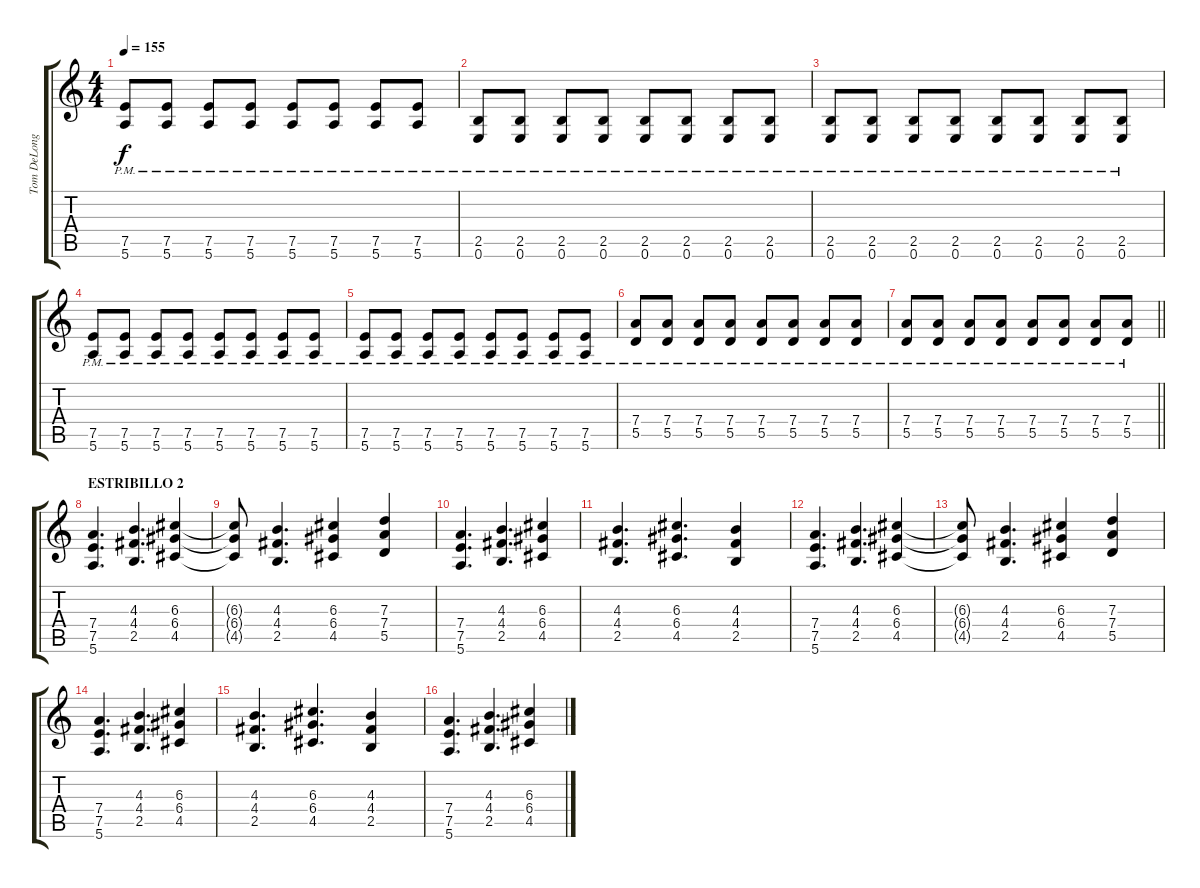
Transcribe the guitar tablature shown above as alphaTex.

\track ("Tom DeLonge (Guitarra)" "Tom DeLong") {instrument distortionguitar}
\staff {score tabs}
\tuning (E4 B3 G3 D3 A2 E2) {hide}
\ts (4 4)
\tempo 155
\clef g2
\ks c
(7.5{pm} 5.6{pm}).8{dy f} (7.5{pm} 5.6{pm}).8 (7.5{pm} 5.6{pm}).8 (7.5{pm} 5.6{pm}).8 (7.5{pm} 5.6{pm}).8 (7.5{pm} 5.6{pm}).8 (7.5{pm} 5.6{pm}).8 (7.5{pm} 5.6{pm}).8 |
(2.5{pm} 0.6{pm}).8 (2.5{pm} 0.6{pm}).8 (2.5{pm} 0.6{pm}).8 (2.5{pm} 0.6{pm}).8 (2.5{pm} 0.6{pm}).8 (2.5{pm} 0.6{pm}).8 (2.5{pm} 0.6{pm}).8 (2.5{pm} 0.6{pm}).8 |
(2.5{pm} 0.6{pm}).8 (2.5{pm} 0.6{pm}).8 (2.5{pm} 0.6{pm}).8 (2.5{pm} 0.6{pm}).8 (2.5{pm} 0.6{pm}).8 (2.5{pm} 0.6{pm}).8 (2.5{pm} 0.6{pm}).8 (2.5{pm} 0.6{pm}).8 |
(7.5{pm} 5.6{pm}).8 (7.5{pm} 5.6{pm}).8 (7.5{pm} 5.6{pm}).8 (7.5{pm} 5.6{pm}).8 (7.5{pm} 5.6{pm}).8 (7.5{pm} 5.6{pm}).8 (7.5{pm} 5.6{pm}).8 (7.5{pm} 5.6{pm}).8 |
(7.5{pm} 5.6{pm}).8 (7.5{pm} 5.6{pm}).8 (7.5{pm} 5.6{pm}).8 (7.5{pm} 5.6{pm}).8 (7.5{pm} 5.6{pm}).8 (7.5{pm} 5.6{pm}).8 (7.5{pm} 5.6{pm}).8 (7.5{pm} 5.6{pm}).8 |
(7.4{pm} 5.5{pm}).8 (7.4{pm} 5.5{pm}).8 (7.4{pm} 5.5{pm}).8 (7.4{pm} 5.5{pm}).8 (7.4{pm} 5.5{pm}).8 (7.4{pm} 5.5{pm}).8 (7.4{pm} 5.5{pm}).8 (7.4{pm} 5.5{pm}).8 |
\barLineRight lightlight
(7.4{pm} 5.5{pm}).8 (7.4{pm} 5.5{pm}).8 (7.4{pm} 5.5{pm}).8 (7.4{pm} 5.5{pm}).8 (7.4{pm} 5.5{pm}).8 (7.4{pm} 5.5{pm}).8 (7.4{pm} 5.5{pm}).8 (7.4{pm} 5.5{pm}).8 |
\section ("" "ESTRIBILLO 2")
(7.4 7.5 5.6).4{d instrument distortionguitar} (4.3 4.4 2.5).4{d} (6.3 6.4 4.5).4 |
(6.3{t} 6.4{t} 4.5{t}).8 (4.3 4.4 2.5).4{d} (6.3 6.4 4.5).4 (7.3 7.4 5.5).4 |
(7.4 7.5 5.6).4{d instrument distortionguitar} (4.3 4.4 2.5).4{d} (6.3 6.4 4.5).4 |
(4.3 4.4 2.5).4{d} (6.3 6.4 4.5).4{d} (4.3 4.4 2.5).4 |
(7.4 7.5 5.6).4{d instrument distortionguitar} (4.3 4.4 2.5).4{d} (6.3 6.4 4.5).4 |
(6.3{t} 6.4{t} 4.5{t}).8 (4.3 4.4 2.5).4{d} (6.3 6.4 4.5).4 (7.3 7.4 5.5).4 |
(7.4 7.5 5.6).4{d instrument distortionguitar} (4.3 4.4 2.5).4{d} (6.3 6.4 4.5).4 |
(4.3 4.4 2.5).4{d} (6.3 6.4 4.5).4{d} (4.3 4.4 2.5).4 |
(7.4 7.5 5.6).4{d instrument distortionguitar} (4.3 4.4 2.5).4{d} (6.3 6.4 4.5).4
